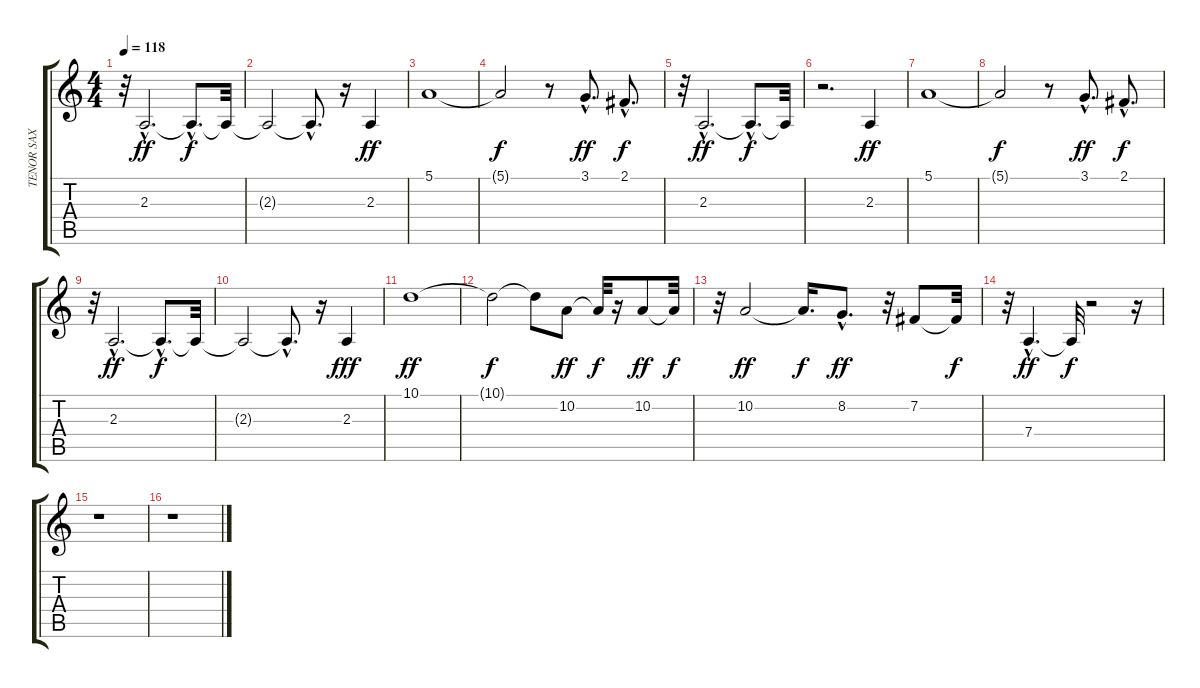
\track ("TENOR SAX" "TENOR SAX") {instrument tenorsax}
\staff {score tabs}
\tuning (E4 B3 G3 D3 A2 E2) {hide}
\ts (4 4)
\tempo 118
\clef g2
\ks c
r.32{dy f} 2.3{hac}.2{d dy ff} 2.3{hac t}.8{d dy f} 2.3{t}.32 |
2.3{t}.2 2.3{hac t}.8{d} r.16 2.3.4{dy ff} |
5.1.1 |
5.1{t}.2{dy f} r.8 3.1{hac}.8{d dy ff} 2.1{hac}.8{d dy f} |
r.32 2.3{hac}.2{d dy ff} 2.3{hac t}.8{d dy f} 2.3{t}.32 |
r.2{d} 2.3.4{dy ff} |
5.1.1 |
5.1{t}.2{dy f} r.8 3.1{hac}.8{d dy ff} 2.1{hac}.8{d dy f} |
r.32 2.3{hac}.2{d dy ff} 2.3{hac t}.8{d dy f} 2.3{t}.32 |
2.3{t}.2 2.3{hac t}.8{d} r.16 2.3.4{dy fff} |
10.1.1{dy ff} |
10.1{t}.2{dy f} 10.1{t}.8 10.2.8{dy ff} 10.2{t}.32{dy f} r.16 10.2.8{dy ff} 10.2{t}.32{dy f} |
r.32 10.2.2{dy ff} 10.2{t}.16{d dy f} 8.2{hac}.8{d dy ff} r.32 7.2.8 7.2{t}.32{dy f} |
r.32 7.4{hac}.4{d dy ff} 7.4{t}.32{dy f} r.2 r.16 |
r.1 |
r.1
